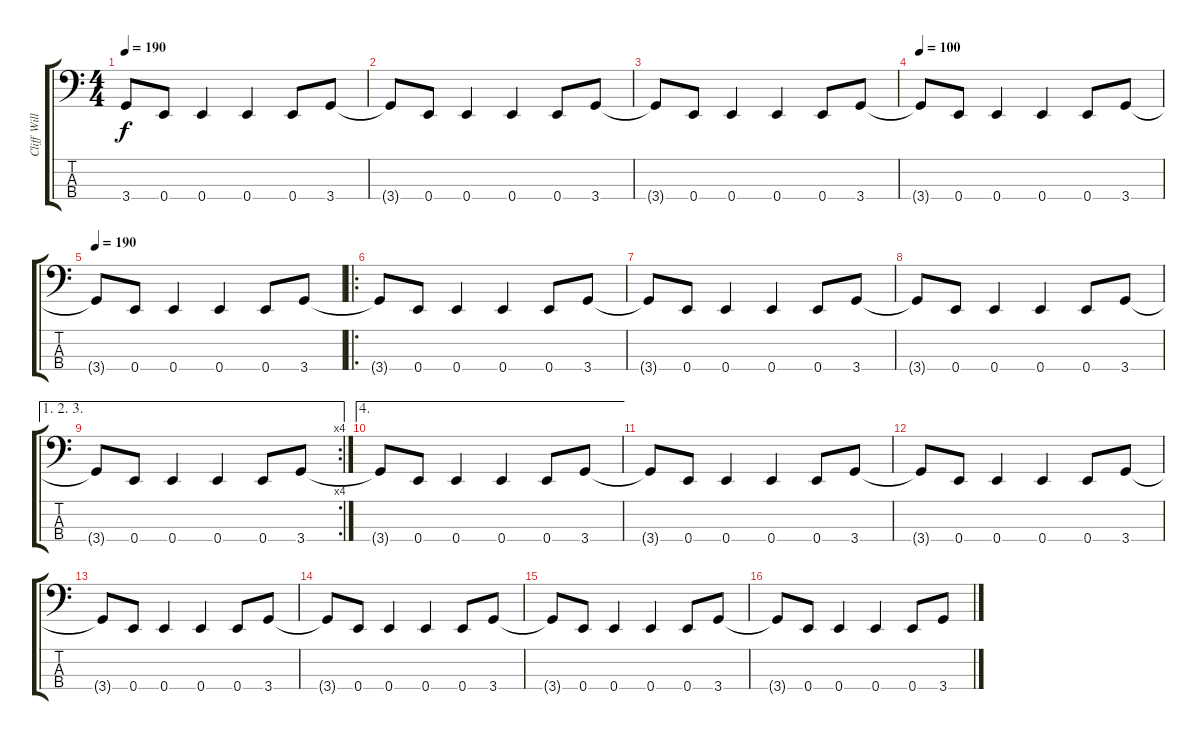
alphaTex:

\track ("Cliff Williams (Bass Guitar)" "Cliff Will") {instrument electricbassfinger}
\staff {score tabs}
\tuning (G2 D2 A1 E1) {hide}
\ts (4 4)
\tempo 190
\clef f4
\ks c
3.4{t}.8{dy f} 0.4.8 0.4.4 0.4.4 0.4.8 3.4.8 |
3.4{t}.8 0.4.8 0.4.4 0.4.4 0.4.8 3.4.8 |
3.4{t}.8 0.4.8 0.4.4 0.4.4 0.4.8 3.4.8 |
\tempo 100
3.4{t}.8 0.4.8 0.4.4 0.4.4 0.4.8 3.4.8 |
\tempo 190
3.4{t}.8 0.4.8 0.4.4 0.4.4 0.4.8 3.4.8 |
\ro
3.4{t}.8 0.4.8 0.4.4 0.4.4 0.4.8 3.4.8 |
3.4{t}.8 0.4.8 0.4.4 0.4.4 0.4.8 3.4.8 |
3.4{t}.8 0.4.8 0.4.4 0.4.4 0.4.8 3.4.8 |
\ae (1 2 3)
\rc 4
3.4{t}.8 0.4.8 0.4.4 0.4.4 0.4.8 3.4.8 |
\ae 4
3.4{t}.8 0.4.8 0.4.4 0.4.4 0.4.8 3.4.8 |
3.4{t}.8 0.4.8 0.4.4 0.4.4 0.4.8 3.4.8 |
3.4{t}.8 0.4.8 0.4.4 0.4.4 0.4.8 3.4.8 |
3.4{t}.8 0.4.8 0.4.4 0.4.4 0.4.8 3.4.8 |
3.4{t}.8 0.4.8 0.4.4 0.4.4 0.4.8 3.4.8 |
3.4{t}.8 0.4.8 0.4.4 0.4.4 0.4.8 3.4.8 |
3.4{t}.8 0.4.8 0.4.4 0.4.4 0.4.8 3.4.8
